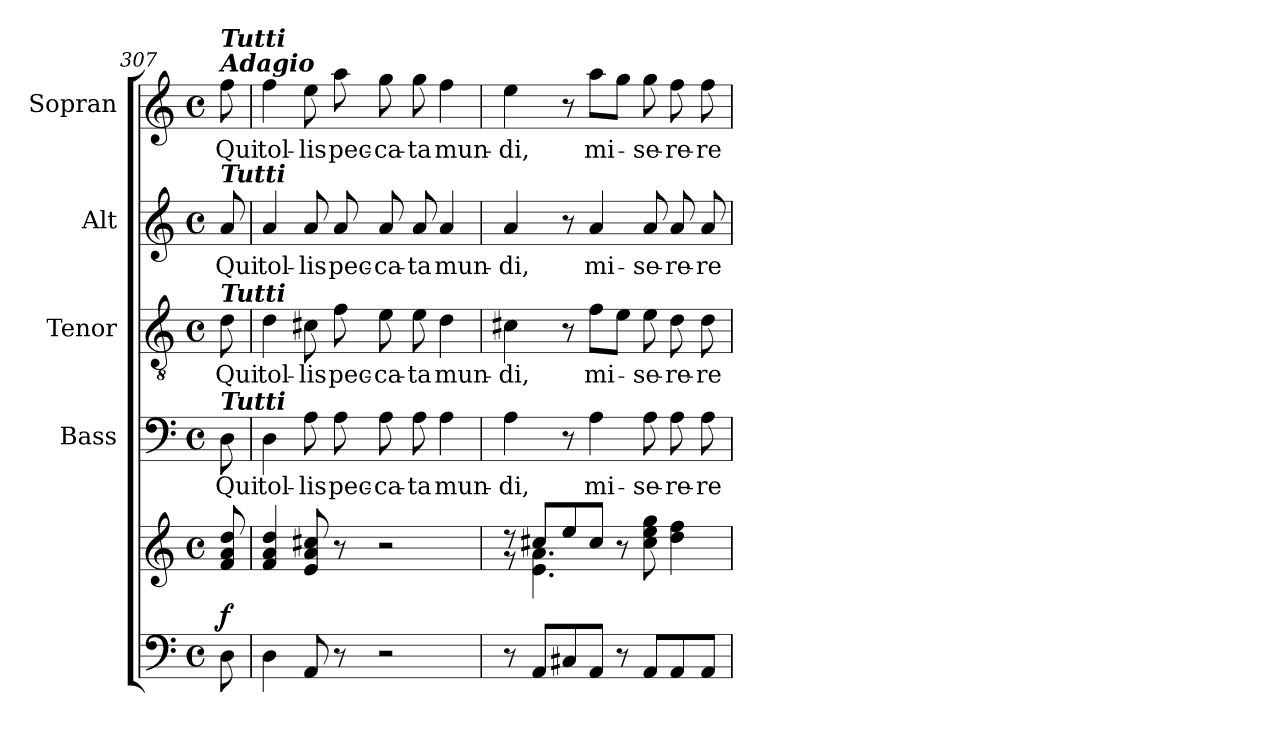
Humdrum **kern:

**kern	**kern	**dynam	**kern	**text	**kern	**text	**kern	**text	**kern	**text
*part5	*part5	*part5	*part4	*part4	*part3	*part3	*part2	*part2	*part1	*part1
*staff6	*staff5	*staff5/6	*staff4	*staff4	*staff3	*staff3	*staff2	*staff2	*staff1	*staff1
*	*	*	*I"Bass	*	*I"Tenor	*	*I"Alt	*	*I"Sopran	*
*	*	*	*I'B.	*	*I'T.	*	*I'A.	*	*I'S.	*
!!LO:PB:g=z
*clefF4	*clefG2	*	*clefF4	*	*clefGv2	*	*clefG2	*	*clefG2	*
*k[]	*k[]	*	*k[]	*	*k[]	*	*k[]	*	*k[]	*
*C:	*C:	*	*C:	*	*C:	*	*C:	*	*C:	*
*M4/4	*M4/4	*	*M4/4	*	*M4/4	*	*M4/4	*	*M4/4	*
*met(c)	*met(c)	*	*met(c)	*	*met(c)	*	*met(c)	*	*met(c)	*
=307	=307	=307	=307	=307	=307	=307	=307	=307	=307	=307
!	!	!	!	!	!	!	!	!	!LO:TX:a:Bi:t=Adagio	!
!	!	!	!	!	!	!	!	!	!LO:TX:a:Bi:t=Tutti	!
!	!	!	!	!	!	!	!LO:TX:a:Bi:t=Tutti	!	!	!
!	!	!	!	!	!LO:TX:a:Bi:t=Tutti	!	!	!	!	!
!	!	!	!LO:TX:a:Bi:t=Tutti	!	!	!	!	!	!	!
!	!	!LO:DY:a=2	!	!LO:LY:b	!	!LO:LY:b	!	!LO:LY:b	!	!LO:LY:b
8D\	8f/ 8a/ 8dd/	f	8D\	Qui	8d\	Qui	8a/	Qui	8ff\	Qui
=308	=308	=308	=308	=308	=308	=308	=308	=308	=308	=308
!	!	!	!	!LO:LY:b	!	!LO:LY:b	!	!LO:LY:b	!	!LO:LY:b
4D\	4f/ 4a/ 4dd/	.	4D\	tol-	4d\	tol-	4a/	tol-	4ff\	tol-
!	!	!	!	!LO:LY:b	!	!LO:LY:b	!	!LO:LY:b	!	!LO:LY:b
8AA/	8e/ 8a/ 8cc#X/	.	8A\	-lis	8c#X\	-lis	8a/	-lis	8ee\	-lis
!	!	!	!	!LO:LY:b	!	!LO:LY:b	!	!LO:LY:b	!	!LO:LY:b
8r	8r	.	8A\	pec-	8f\	pec-	8a/	pec-	8aa\	pec-
!	!	!	!	!LO:LY:b	!	!LO:LY:b	!	!LO:LY:b	!	!LO:LY:b
2r	2r	.	8A\	-ca-	8e\	-ca-	8a/	-ca-	8gg\	-ca-
!	!	!	!	!LO:LY:b	!	!LO:LY:b	!	!LO:LY:b	!	!LO:LY:b
.	.	.	8A\	-ta	8e\	-ta	8a/	-ta	8gg\	-ta
!	!	!	!	!LO:LY:b	!	!LO:LY:b	!	!LO:LY:b	!	!LO:LY:b
.	.	.	4A\	mun-	4d\	mun-	4a/	mun-	4ff\	mun-
=309	=309	=309	=309	=309	=309	=309	=309	=309	=309	=309
*	*^	*	*	*	*	*	*	*	*	*
!	!	!	!	!	!LO:LY:b	!	!LO:LY:b	!	!LO:LY:b	!	!LO:LY:b
8r	8r	8r	.	4A\	-di,	4c#X\	-di,	4a/	-di,	4ee\	-di,
8AA/L	8cc#X/L	4.e\ 4.a\	.	.	.	.	.	.	.	.	.
8C#X/	8ee/	.	.	8r	.	8r	.	8r	.	8r	.
!	!	!	!	!	!LO:LY:b	!	!LO:LY:b	!	!LO:LY:b	!	!LO:LY:b
8AA/J	8cc#/J	.	.	4A\	mi-	8f\L	mi-	4a/	mi-	8aa\L	mi-
8r	8r	2ryy	.	.	.	8e\J	.	.	.	8gg\J	.
!	!	!	!	!	!LO:LY:b	!	!LO:LY:b	!	!LO:LY:b	!	!LO:LY:b
8AA/L	8cc#\ 8ee\ 8gg\	.	.	8A\	-se-	8e\	-se-	8a/	-se-	8gg\	-se-
!	!	!	!	!	!LO:LY:b	!	!LO:LY:b	!	!LO:LY:b	!	!LO:LY:b
8AA/	4dd\ 4ff\	.	.	8A\	-re-	8d\	-re-	8a/	-re-	8ff\	-re-
!	!	!	!	!	!LO:LY:b	!	!LO:LY:b	!	!LO:LY:b	!	!LO:LY:b
8AA/J	.	.	.	8A\	-re	8d\	-re	8a/	-re	8ff\	-re
*	*v	*v	*	*	*	*	*	*	*	*	*
=	=	=	=	=	=	=	=	=	=	=
*-	*-	*-	*-	*-	*-	*-	*-	*-	*-	*-
